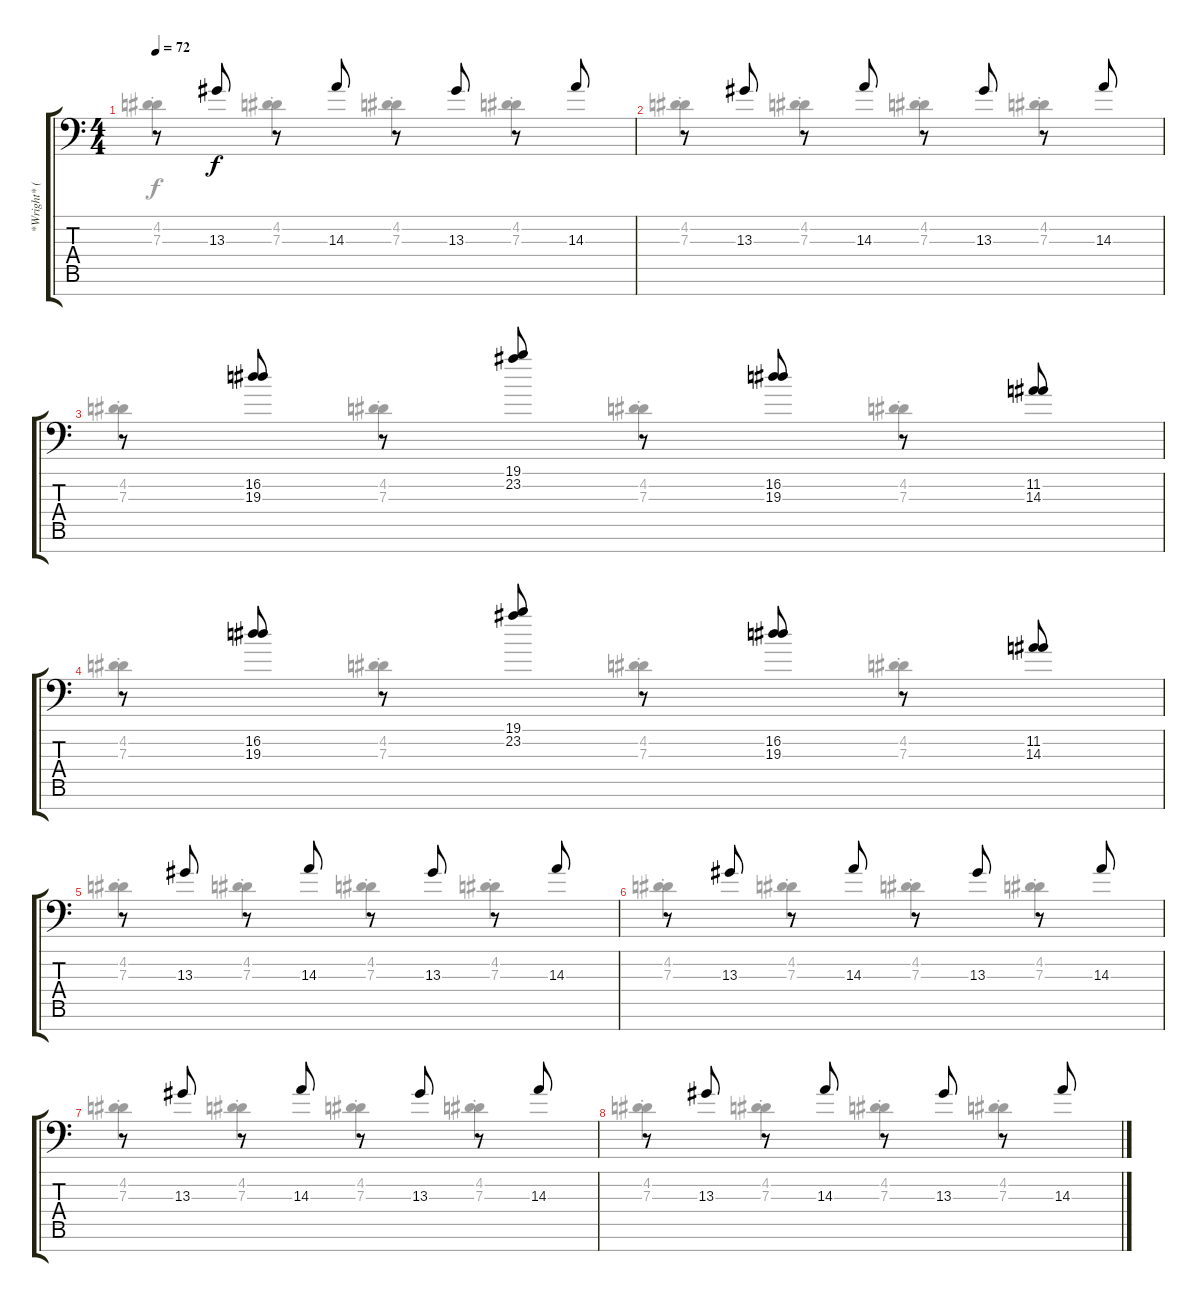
\track ("*Wright* (Organ)" "*Wright* (") {instrument drawbarorgan}
\staff {score tabs}
\tuning (E4 B3 G3 D3 A2 E2 E1) {hide}
\voice
\ts (4 4)
\tempo 72
\clef f4
\ks c
r.8{dy f} 13.3.8 r.8 14.3.8 r.8 13.3.8 r.8 14.3.8 |
r.8 13.3.8 r.8 14.3.8 r.8 13.3.8 r.8 14.3.8 |
r.8 (16.2 19.3).8 r.8 (19.1 23.2).8 r.8 (16.2 19.3).8 r.8 (11.2 14.3).8 |
r.8 (16.2 19.3).8 r.8 (19.1 23.2).8 r.8 (16.2 19.3).8 r.8 (11.2 14.3).8 |
r.8 13.3.8 r.8 14.3.8 r.8 13.3.8 r.8 14.3.8 |
r.8 13.3.8 r.8 14.3.8 r.8 13.3.8 r.8 14.3.8 |
r.8 13.3.8 r.8 14.3.8 r.8 13.3.8 r.8 14.3.8 |
r.8 13.3.8 r.8 14.3.8 r.8 13.3.8 r.8 14.3.8
\voice
\clef f4
\ottava regular
\simile none
\ks c
(4.2{st} 7.3{st}).4{dy f} (4.2{st} 7.3{st}).4 (4.2{st} 7.3{st}).4 (4.2{st} 7.3{st}).4 |
(4.2{st} 7.3{st}).4 (4.2{st} 7.3{st}).4 (4.2{st} 7.3{st}).4 (4.2{st} 7.3{st}).4 |
(4.2{st} 7.3{st}).4 (4.2{st} 7.3{st}).4 (4.2{st} 7.3{st}).4 (4.2{st} 7.3{st}).4 |
(4.2{st} 7.3{st}).4 (4.2{st} 7.3{st}).4 (4.2{st} 7.3{st}).4 (4.2{st} 7.3{st}).4 |
(4.2{st} 7.3{st}).4 (4.2{st} 7.3{st}).4 (4.2{st} 7.3{st}).4 (4.2{st} 7.3{st}).4 |
(4.2{st} 7.3{st}).4 (4.2{st} 7.3{st}).4 (4.2{st} 7.3{st}).4 (4.2{st} 7.3{st}).4 |
(4.2{st} 7.3{st}).4 (4.2{st} 7.3{st}).4 (4.2{st} 7.3{st}).4 (4.2{st} 7.3{st}).4 |
(4.2{st} 7.3{st}).4 (4.2{st} 7.3{st}).4 (4.2{st} 7.3{st}).4 (4.2{st} 7.3{st}).4
